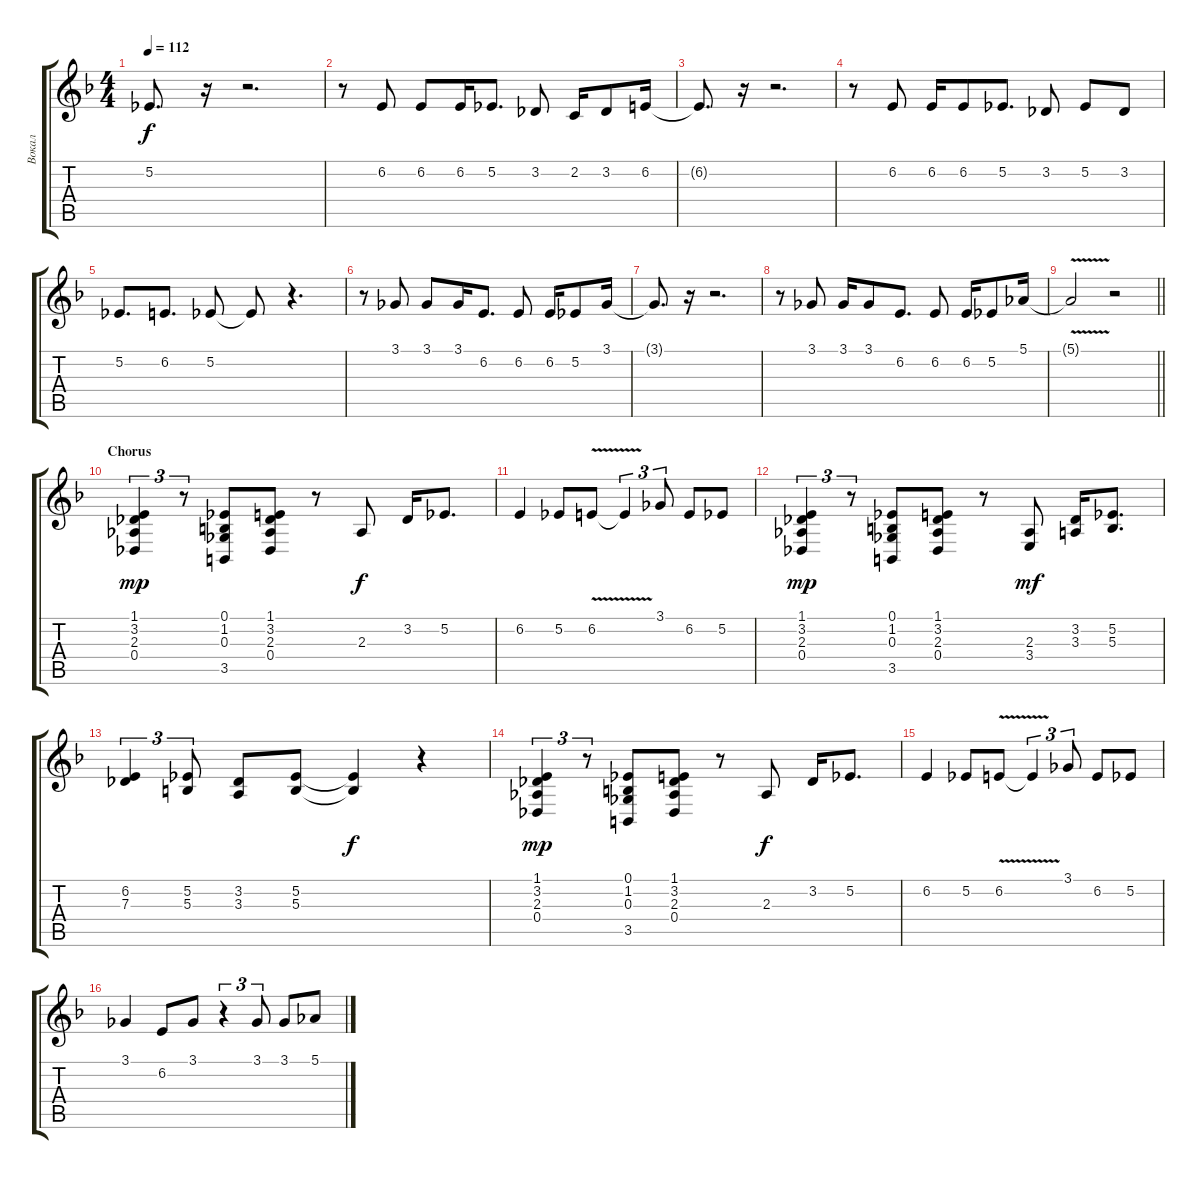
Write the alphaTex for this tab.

\track ("Вокал" "Вокал") {instrument trumpet}
\staff {score tabs}
\tuning (Eb4 Bb3 Gb3 Db3 Ab2 Eb2) {hide}
\ts (4 4)
\tempo 112
\clef g2
\ks dminor
5.2{t}.8{d dy f} r.16 r.2{d} |
r.8 6.2.8 6.2.8 6.2.16 5.2.8{d} 3.2.8 2.2.16 3.2.8 6.2.16 |
6.2{t}.8{d} r.16 r.2{d} |
r.8 6.2.8 6.2.16 6.2.8 5.2.8{d} 3.2.8 5.2.8 3.2.8 |
5.2.8{d} 6.2.8{d} 5.2.8 5.2{t}.8 r.4{d} |
r.8 3.1.8 3.1.8 3.1.16 6.2.8{d} 6.2.8 6.2.16 5.2.8 3.1.16 |
3.1{t}.8{d} r.16 r.2{d} |
r.8 3.1.8 3.1.16 3.1.8 6.2.8{d} 6.2.8 6.2.16 5.2.8 5.1.16 |
\barLineRight lightlight
5.1{v t}.2 r.2 |
\section ("" "Chorus")
(1.1 3.2 2.3 0.4).4{tu (3 2) dy mp} r.8{tu (3 2)} (0.1 1.2 0.3 3.5).8 (1.1 3.2 2.3 0.4).8 r.8 2.3.8{dy f} 3.2.16 5.2.8{d} |
6.2.4 5.2.8 6.2{v}.8 6.2{t}.4{tu (3 2)} 3.1.8{tu (3 2)} 6.2.8 5.2.8 |
(1.1 3.2 2.3 0.4).4{tu (3 2) dy mp} r.8{tu (3 2)} (0.1 1.2 0.3 3.5).8 (1.1 3.2 2.3 0.4).8 r.8 (2.3 3.4).8{dy mf} (3.2 3.3).16 (5.2 5.3).8{d} |
(6.2 7.3).4{tu (3 2)} (5.2 5.3).8{tu (3 2)} (3.2 3.3).8 (5.2 5.3).8 (5.2{t} 5.3{t}).4{dy f} r.4 |
(1.1 3.2 2.3 0.4).4{tu (3 2) dy mp} r.8{tu (3 2)} (0.1 1.2 0.3 3.5).8 (1.1 3.2 2.3 0.4).8 r.8 2.3.8{dy f} 3.2.16 5.2.8{d} |
6.2.4 5.2.8 6.2{v}.8 6.2{t}.4{tu (3 2)} 3.1.8{tu (3 2)} 6.2.8 5.2.8 |
3.1.4 6.2.8 3.1.8 r.4{tu (3 2)} 3.1.8{tu (3 2)} 3.1.8 5.1.8
